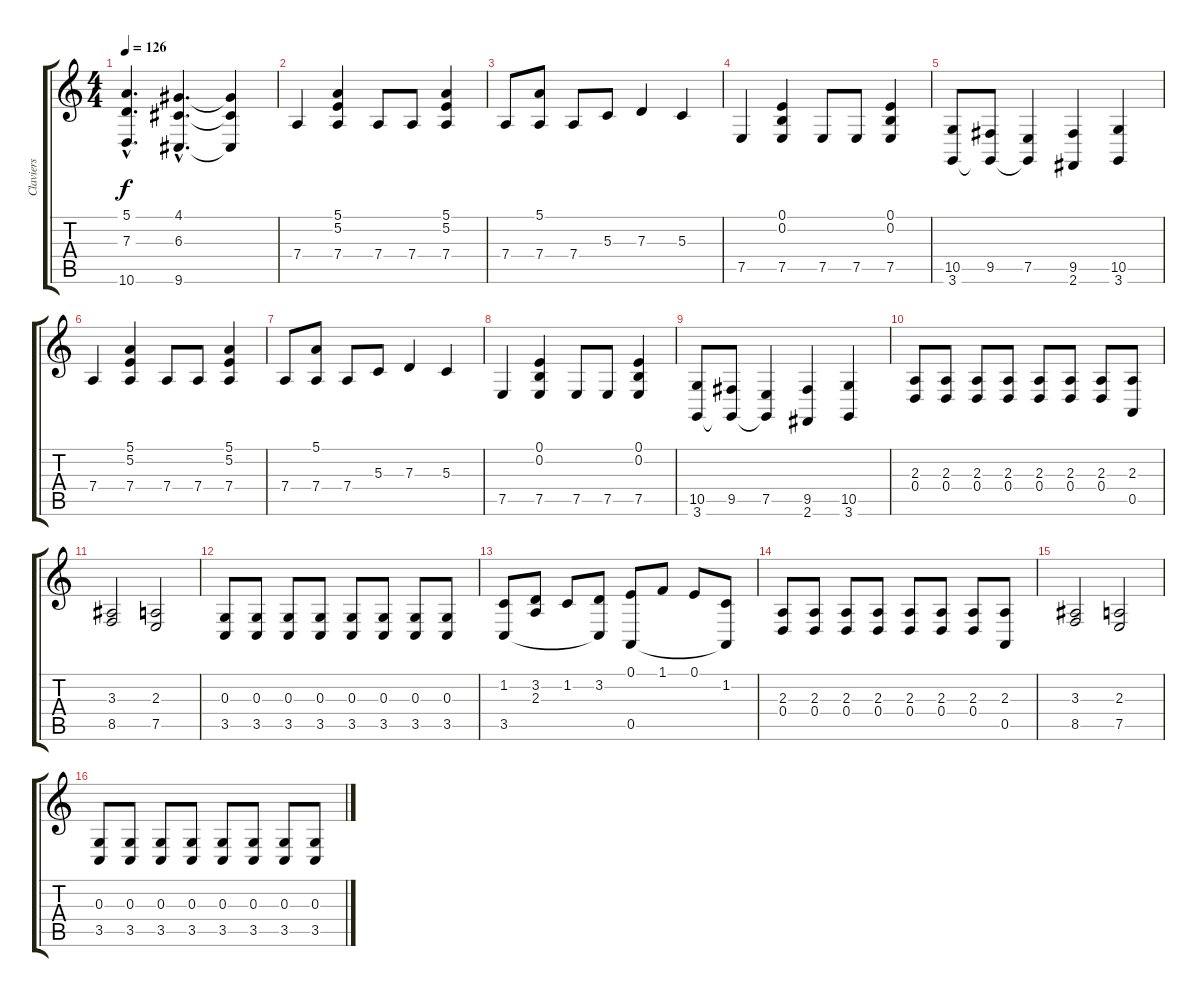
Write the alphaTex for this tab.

\track ("Claviers" "Claviers") {instrument drawbarorgan}
\staff {score tabs}
\tuning (E4 B3 G3 D3 A2 E2) {hide}
\ts (4 4)
\tempo 126
\clef g2
\ks c
(5.1{hac} 7.3{hac} 10.6{hac}).4{d dy f} (4.1{hac} 6.3{hac} 9.6{hac}).4{d} (4.1{t} 6.3{t} 9.6{t}).4 |
7.4.4 (5.1 5.2 7.4).4 7.4.8 7.4.8 (5.1 5.2 7.4).4 |
7.4.8 (5.1 7.4).8 7.4.8 5.3.8 7.3.4 5.3.4 |
7.5.4 (0.1 0.2 7.5).4 7.5.8 7.5.8 (0.1 0.2 7.5).4 |
(10.5 3.6).8 (9.5 3.6{t}).8 (7.5 3.6{t}).4 (9.5 2.6).4 (10.5 3.6).4 |
7.4.4 (5.1 5.2 7.4).4 7.4.8 7.4.8 (5.1 5.2 7.4).4 |
7.4.8 (5.1 7.4).8 7.4.8 5.3.8 7.3.4 5.3.4 |
7.5.4 (0.1 0.2 7.5).4 7.5.8 7.5.8 (0.1 0.2 7.5).4 |
(10.5 3.6).8 (9.5 3.6{t}).8 (7.5 3.6{t}).4 (9.5 2.6).4 (10.5 3.6).4 |
(2.3 0.4).8 (2.3 0.4).8 (2.3 0.4).8 (2.3 0.4).8 (2.3 0.4).8 (2.3 0.4).8 (2.3 0.4).8 (2.3 0.5).8 |
(3.3 8.5).2 (2.3 7.5).2 |
(0.3 3.5).8 (0.3 3.5).8 (0.3 3.5).8 (0.3 3.5).8 (0.3 3.5).8 (0.3 3.5).8 (0.3 3.5).8 (0.3 3.5).8 |
(1.2 3.5).8 (3.2 2.3).8 1.2.8 (3.2 3.5{t}).8 (0.1 0.5).8 1.1.8 0.1.8 (1.2 0.5{t}).8 |
(2.3 0.4).8 (2.3 0.4).8 (2.3 0.4).8 (2.3 0.4).8 (2.3 0.4).8 (2.3 0.4).8 (2.3 0.4).8 (2.3 0.5).8 |
(3.3 8.5).2 (2.3 7.5).2 |
(0.3 3.5).8 (0.3 3.5).8 (0.3 3.5).8 (0.3 3.5).8 (0.3 3.5).8 (0.3 3.5).8 (0.3 3.5).8 (0.3 3.5).8
